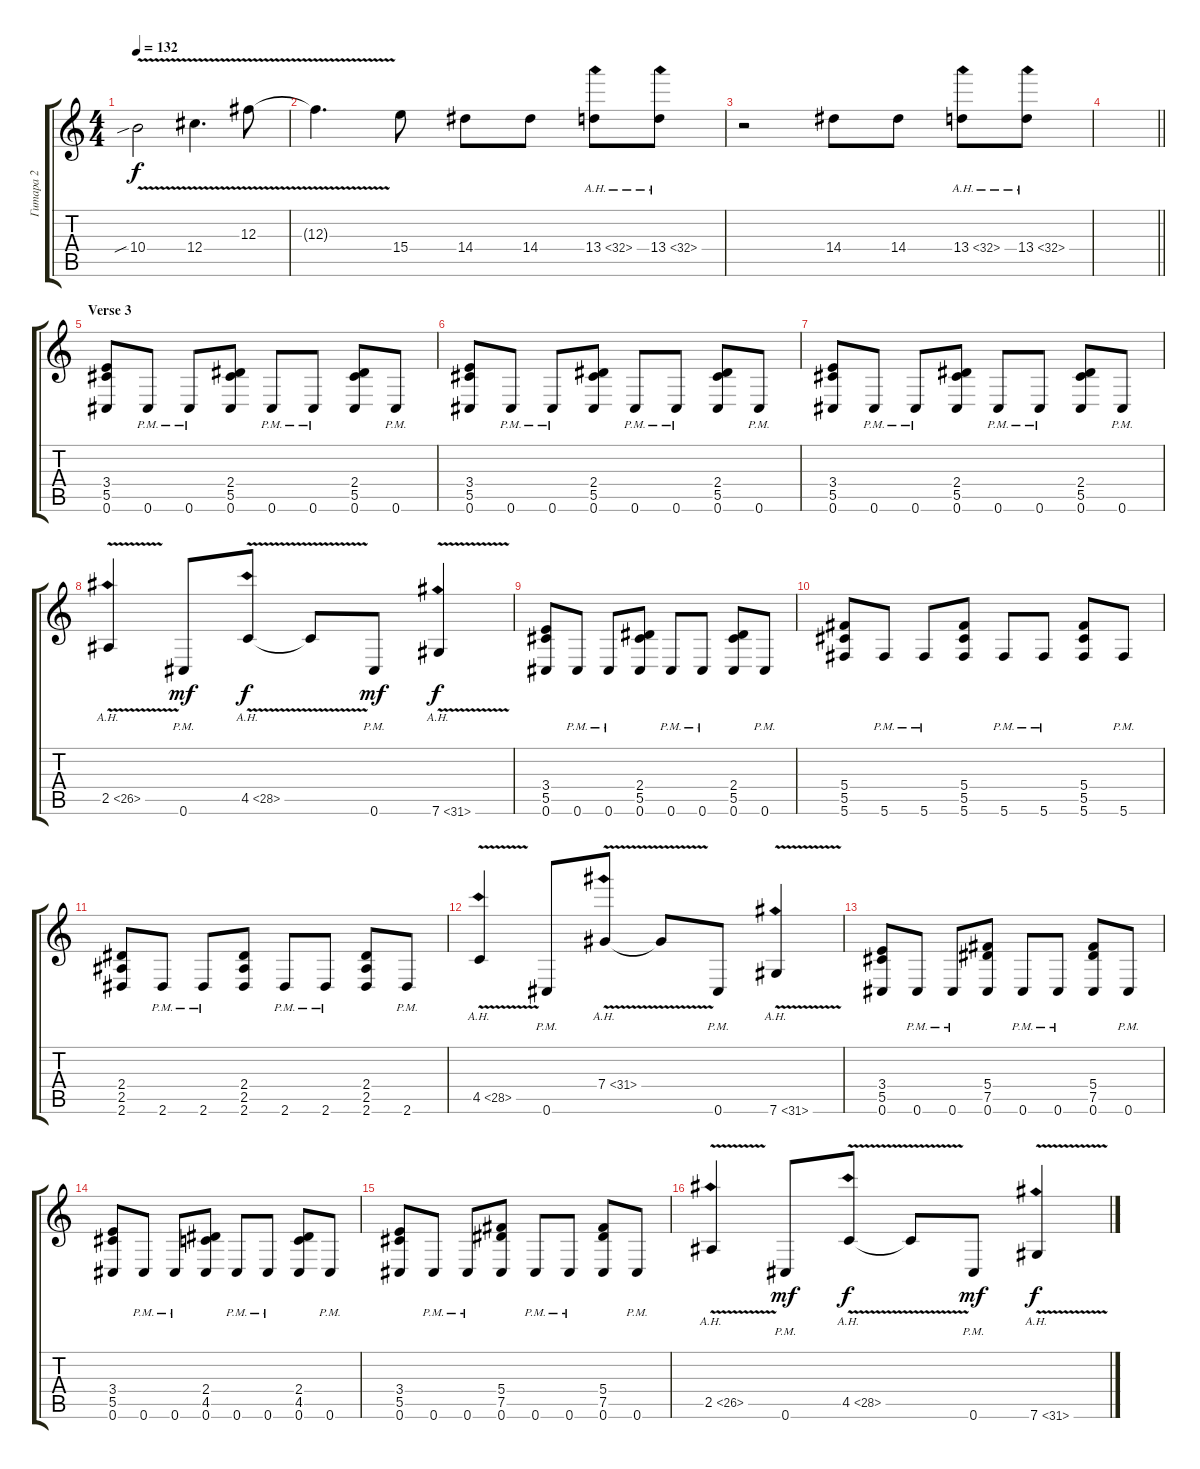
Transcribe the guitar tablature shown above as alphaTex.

\track ("Гитара 2" "Гитара 2") {instrument distortionguitar}
\staff {score tabs}
\tuning (Eb4 Bb3 Gb3 Db3 Ab2 Db2) {hide}
\ts (4 4)
\tempo 132
\clef g2
\ks c
10.4{v sib}.2{dy f} 12.4{v}.4{d} 12.3{v}.8 |
12.3{t}.4{d} 15.4.8 14.4.8 14.4.8 13.4{ah 19}.8 13.4{ah 19}.8 |
r.2 14.4.8 14.4.8 13.4{ah 19}.8 13.4{ah 19}.8 |
\barLineRight lightlight
|
\section ("" "Verse 3")
(3.4 5.5 0.6).8{volume 8} 0.6{pm}.8 0.6{pm}.8 (2.4 5.5 0.6).8 0.6{pm}.8 0.6{pm}.8 (2.4 5.5 0.6).8 0.6{pm}.8 |
(3.4 5.5 0.6).8 0.6{pm}.8 0.6{pm}.8 (2.4 5.5 0.6).8 0.6{pm}.8 0.6{pm}.8 (2.4 5.5 0.6).8 0.6{pm}.8 |
(3.4 5.5 0.6).8 0.6{pm}.8 0.6{pm}.8 (2.4 5.5 0.6).8 0.6{pm}.8 0.6{pm}.8 (2.4 5.5 0.6).8 0.6{pm}.8 |
2.5{ah 24 v}.4 0.6{pm}.8{dy mf} 4.5{ah 24 v}.8{dy f} 4.5{t}.8 0.6{pm}.8{dy mf} 7.6{ah 24 v}.4{dy f} |
(3.4 5.5 0.6).8 0.6{pm}.8 0.6{pm}.8 (2.4 5.5 0.6).8 0.6{pm}.8 0.6{pm}.8 (2.4 5.5 0.6).8 0.6{pm}.8 |
(5.4 5.5 5.6).8 5.6{pm}.8 5.6{pm}.8 (5.4 5.5 5.6).8 5.6{pm}.8 5.6{pm}.8 (5.4 5.5 5.6).8 5.6{pm}.8 |
(2.4 2.5 2.6).8 2.6{pm}.8 2.6{pm}.8 (2.4 2.5 2.6).8 2.6{pm}.8 2.6{pm}.8 (2.4 2.5 2.6).8 2.6{pm}.8 |
4.5{ah 24 v}.4 0.6{pm}.8 7.4{ah 24 v}.8 7.4{t}.8 0.6{pm}.8 7.6{ah 24 v}.4 |
(3.4 5.5 0.6).8 0.6{pm}.8 0.6{pm}.8 (5.4 7.5 0.6).8 0.6{pm}.8 0.6{pm}.8 (5.4 7.5 0.6).8 0.6{pm}.8 |
(3.4 5.5 0.6).8 0.6{pm}.8 0.6{pm}.8 (2.4 4.5 0.6).8 0.6{pm}.8 0.6{pm}.8 (2.4 4.5 0.6).8 0.6{pm}.8 |
(3.4 5.5 0.6).8 0.6{pm}.8 0.6{pm}.8 (5.4 7.5 0.6).8 0.6{pm}.8 0.6{pm}.8 (5.4 7.5 0.6).8 0.6{pm}.8 |
2.5{ah 24 v}.4 0.6{pm}.8{dy mf} 4.5{ah 24 v}.8{dy f} 4.5{t}.8 0.6{pm}.8{dy mf} 7.6{ah 24 v}.4{dy f}
